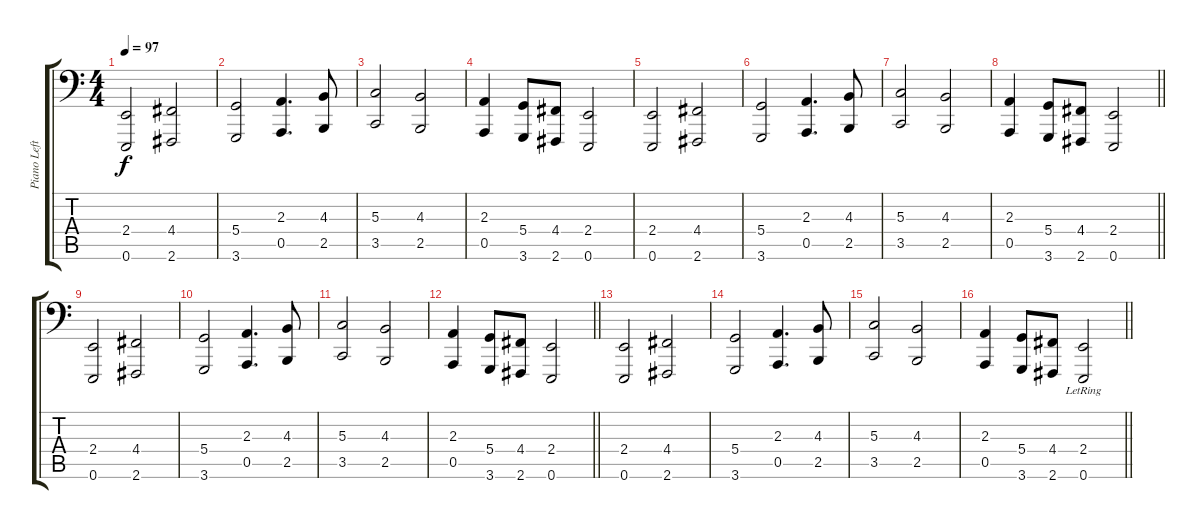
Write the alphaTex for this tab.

\track ("Piano Left" "Piano Left") {instrument acousticgrandpiano}
\staff {score tabs}
\tuning (E3 B2 G2 D2 A1 E1) {hide}
\ts (4 4)
\tempo 97
\clef f4
\ks c
(2.4 0.6).2{dy f} (4.4 2.6).2 |
(5.4 3.6).2 (2.3 0.5).4{d} (4.3 2.5).8 |
(5.3 3.5).2 (4.3 2.5).2 |
(2.3 0.5).4 (5.4 3.6).8 (4.4 2.6).8 (2.4 0.6).2 |
(2.4 0.6).2 (4.4 2.6).2 |
(5.4 3.6).2 (2.3 0.5).4{d} (4.3 2.5).8 |
(5.3 3.5).2 (4.3 2.5).2 |
\barLineRight lightlight
(2.3 0.5).4 (5.4 3.6).8 (4.4 2.6).8 (2.4 0.6).2 |
(2.4 0.6).2 (4.4 2.6).2 |
(5.4 3.6).2 (2.3 0.5).4{d} (4.3 2.5).8 |
(5.3 3.5).2 (4.3 2.5).2 |
\barLineRight lightlight
(2.3 0.5).4 (5.4 3.6).8 (4.4 2.6).8 (2.4 0.6).2 |
(2.4 0.6).2 (4.4 2.6).2 |
(5.4 3.6).2 (2.3 0.5).4{d} (4.3 2.5).8 |
(5.3 3.5).2 (4.3 2.5).2 |
\barLineRight lightlight
(2.3 0.5).4 (5.4 3.6).8 (4.4 2.6).8 (2.4{lr} 0.6{lr}).2
